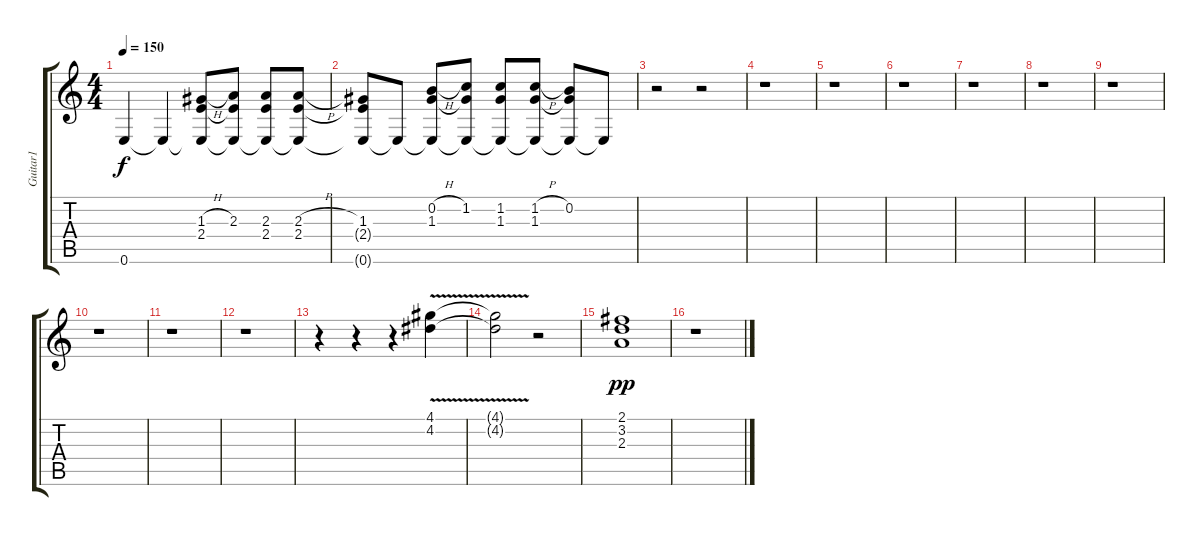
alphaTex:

\track ("Guitar1" "Guitar1") {instrument distortionguitar}
\staff {score tabs}
\tuning (E4 B3 G3 D3 A2 E2) {hide}
\ts (4 4)
\tempo 150
\clef g2
\ks c
0.6.4{dy f} 0.6{t}.4 (1.3{h} 2.4 0.6{t}).8 (2.3 2.4{t} 0.6{t}).8 (2.3 2.4 0.6{t}).8 (2.3{h} 2.4 0.6{t}).8 |
(1.3 2.4{t} 0.6{t}).8 0.6{t}.8 (0.2{h} 1.3 0.6{t}).8 (1.2 1.3{t} 0.6{t}).8 (1.2 1.3 0.6{t}).8 (1.2{h} 1.3 0.6{t}).8 (0.2 1.3{t} 0.6{t}).8 0.6{t}.8 |
r.2 r.2 |
r.1 |
r.1 |
r.1 |
r.1 |
r.1 |
r.1 |
r.1 |
r.1 |
r.1 |
r.4 r.4 r.4 (4.1{v} 4.2{v}).4 |
(4.1{v t} 4.2{v t}).2 r.2 |
(2.1 3.2 2.3).1{dy pp} |
r.1
